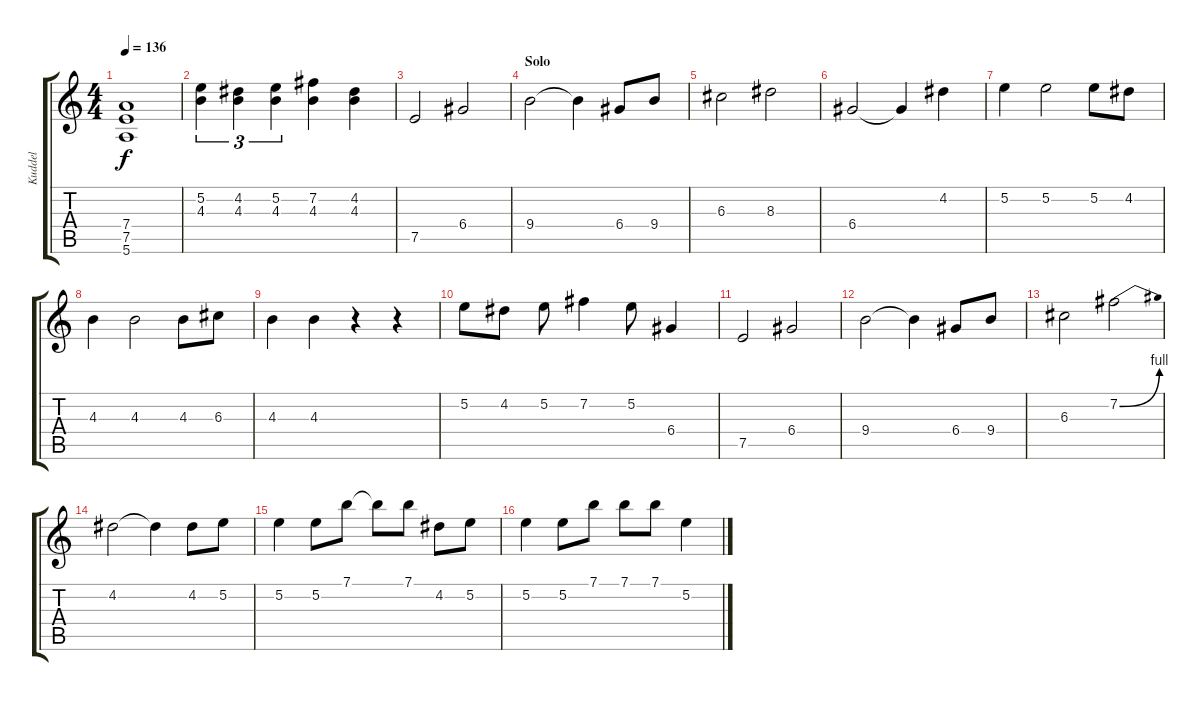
\track ("Kuddel" "Kuddel") {instrument electricguitarclean}
\staff {score tabs}
\tuning (E4 B3 G3 D3 A2 E2) {hide}
\ts (4 4)
\tempo 136
\clef g2
\ks c
(7.4 7.5 5.6).1{dy f} |
(5.2 4.3).4{tu (3 2) volume 16 instrument distortionguitar} (4.2 4.3).4{tu (3 2)} (5.2 4.3).4{tu (3 2)} (7.2 4.3).4 (4.2 4.3).4 |
7.5.2 6.4.2 |
\section ("" "Solo")
9.4.2 9.4{t}.4 6.4.8 9.4.8 |
6.3.2 8.3.2 |
6.4.2 6.4{t}.4 4.2.4 |
5.2.4 5.2.2 5.2.8 4.2.8 |
4.3.4 4.3.2 4.3.8 6.3.8 |
4.3.4 4.3.4 r.4 r.4 |
5.2.8 4.2.8 5.2.8 7.2.4 5.2.8 6.4.4 |
7.5.2 6.4.2 |
9.4.2 9.4{t}.4 6.4.8 9.4.8 |
6.3.2 7.2{be (bend 0 0 60 4)}.2 |
4.2.2 4.2{t}.4 4.2.8 5.2.8 |
5.2.4 5.2.8 7.1.8 7.1{t}.8 7.1.8 4.2.8 5.2.8 |
5.2.4 5.2.8 7.1.8 7.1.8 7.1.8 5.2.4
